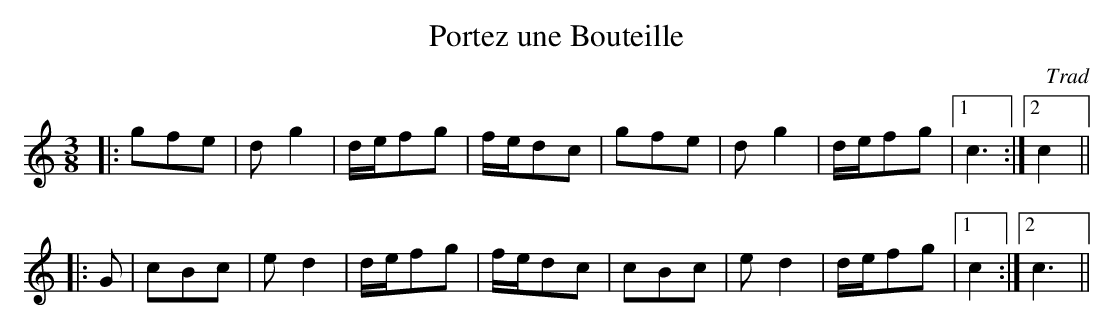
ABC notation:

X:1
T:Portez une Bouteille
C:Trad
E:12
L:1/16
M:3/8
K:C
|:g2f2e2|d2 g4|def2g2|fed2c2|\
g2f2e2|d2 g4|def2g2|1 c6:|2 c4||*
|:G2|c2B2c2|e2 d4|def2g2|fed2c2|\
c2B2c2|e2 d4|def2g2|1 c4:|2 c6||**
